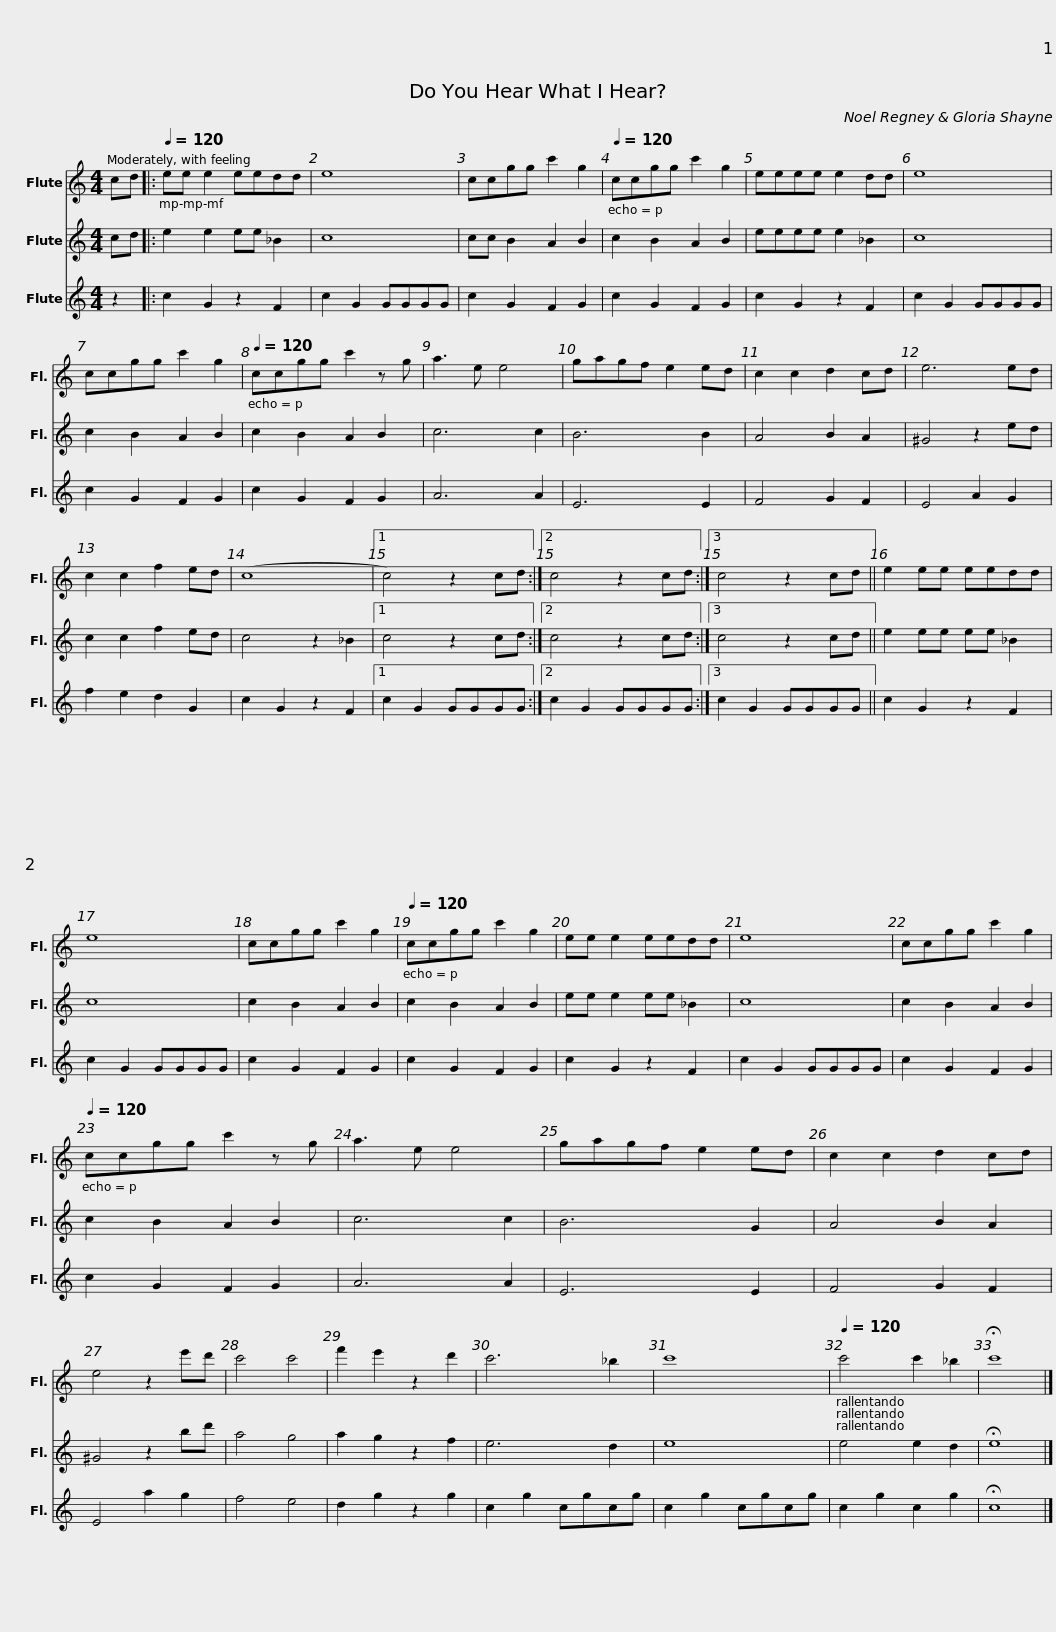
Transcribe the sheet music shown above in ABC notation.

X:1
%%score 1 2 3
L:1/8
M:4/4
I:linebreak $
K:C
V:1 treble
V:2 treble
V:3 treble
V:1
 cd |:[Q:1/4=120] ee e2 eedd | e8 | ccgg c'2 g2 |[Q:1/4=120] ccgg c'2 g2 | %5
 eeee e2 dd |$ e8 | ccgg c'2 g2 |[Q:1/4=120] ccgg c'2 z g | a3 e e4 | %10
 gagf e2 ed | c2 c2 d2 cd | e6 ed |$ c2 c2 f2 ed | (c8 |1 %15
 c4) z2 cd :|2 c4 z2 cd :|3 c4 z2 cd || e2 ee eedd | e8 |$ %20
 ccgg c'2 g2 |[Q:1/4=120] ccgg c'2 g2 | ee e2 eedd | e8 | ccgg c'2 g2 | %25
[Q:1/4=120] ccgg c'2 z g | a3 e e4 |$ gagf e2 ed | c2 c2 d2 cd | e4 z2 e'd' | %30
 c'4 c'4 | f'2 e'2 z2 d'2 | c'6 _b2 | c'8 |[Q:1/4=120][Q:1/4=120][Q:1/4=120] c'4 c'2 _b2 |$ %35
 !fermata!c'8 |] %36
V:2
 cd |: e2 e2 ee _B2 | c8 | cc B2 A2 B2 | c2 B2 A2 B2 | %5
 eeee e2 _B2 |$ c8 | c2 B2 A2 B2 | c2 B2 A2 B2 | c6 c2 | %10
 B6 B2 | A4 B2 A2 | ^G4 z2 ed |$ c2 c2 f2 ed | c4 z2 _B2 |1 %15
 c4 z2 cd :|2 c4 z2 cd :|3 c4 z2 cd || e2 ee ee _B2 | c8 |$ %20
 c2 B2 A2 B2 | c2 B2 A2 B2 | ee e2 ee _B2 | c8 | c2 B2 A2 B2 | %25
 c2 B2 A2 B2 | c6 c2 |$ B6 G2 | A4 B2 A2 | ^G4 z2 bd' | %30
 a4 g4 | a2 g2 z2 f2 | e6 d2 | e8 | e4 e2 d2 |$ %35
 !fermata!e8 |] %36
V:3
 z2 |: c2 G2 z2 F2 | c2 G2 GGGG | c2 G2 F2 G2 | c2 G2 F2 G2 | %5
 c2 G2 z2 F2 |$ c2 G2 GGGG | c2 G2 F2 G2 | c2 G2 F2 G2 | A6 A2 | %10
 E6 E2 | F4 G2 F2 | E4 A2 G2 |$ f2 e2 d2 G2 | c2 G2 z2 F2 |1 %15
 c2 G2 GGGG :|2 c2 G2 GGGG :|3 c2 G2 GGGG || c2 G2 z2 F2 | c2 G2 GGGG |$ %20
 c2 G2 F2 G2 | c2 G2 F2 G2 | c2 G2 z2 F2 | c2 G2 GGGG | c2 G2 F2 G2 | %25
 c2 G2 F2 G2 | A6 A2 |$ E6 E2 | F4 G2 F2 | E4 a2 g2 | %30
 f4 e4 | d2 g2 z2 g2 | c2 g2 cgcg | c2 g2 cgcg | c2 g2 c2 g2 |$ %35
 !fermata!c8 |] %36
